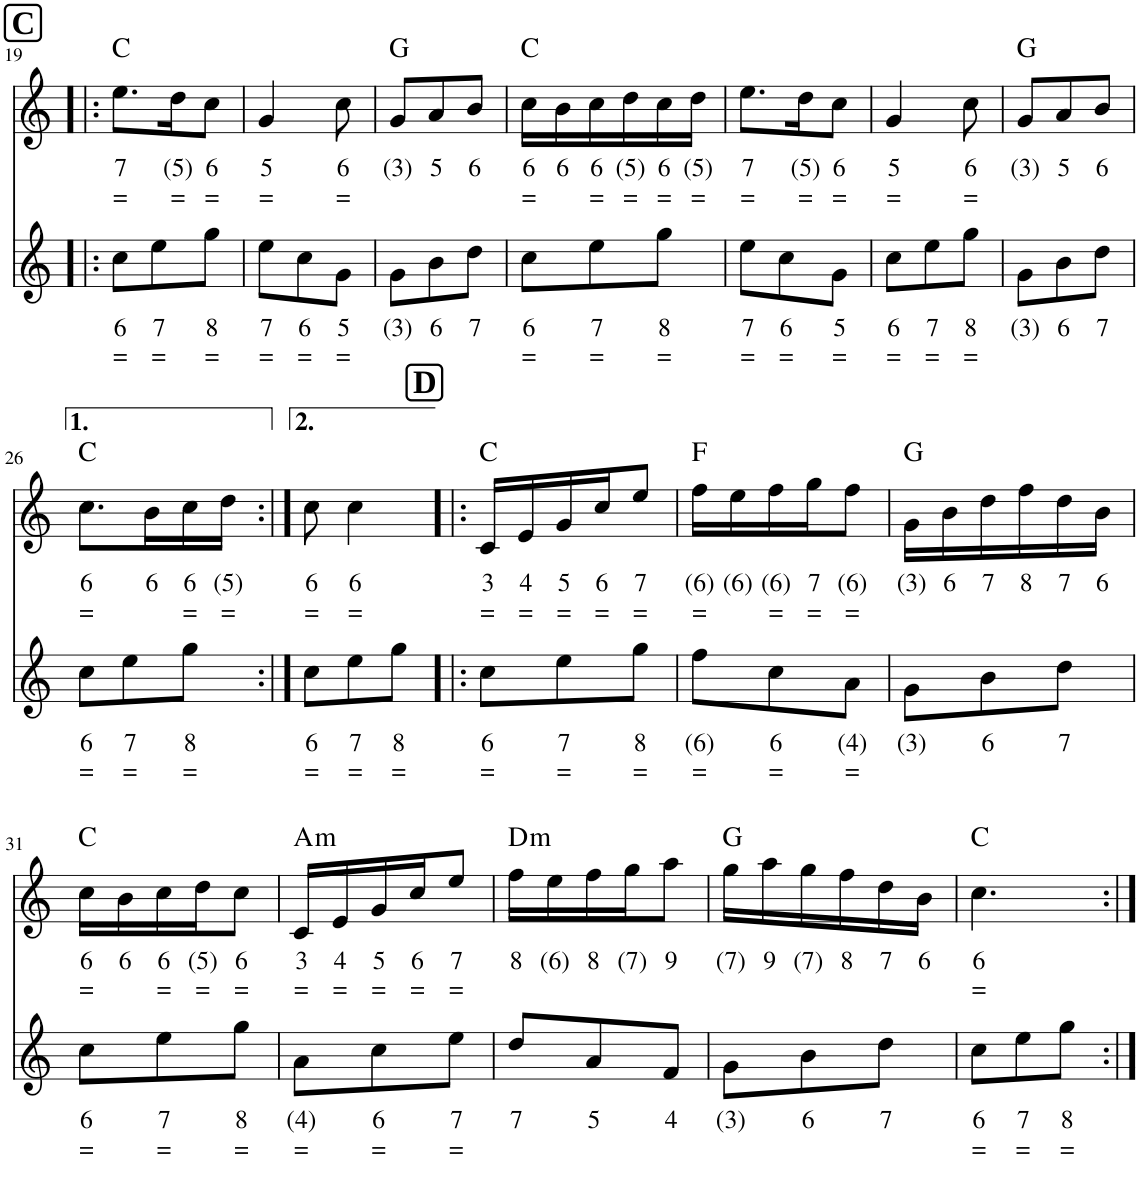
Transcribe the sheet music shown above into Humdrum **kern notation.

**kern	**text	**text	**kern	**text	**text	**kern	**text	**text	**harte
*part3	*part3	*part3	*part2	*part2	*part2	*part1	*part1	*part1	*part1
*staff3	*staff3	*staff3	*staff2	*staff2	*staff2	*staff1	*staff1	*staff1	*
*I"Stem	*	*	*I"Voice	*	*	*I"Voice	*	*	*
!!LO:PB:g=z
*clefG2	*	*	*clefG2	*	*	*clefG2	*	*	*
*k[]	*	*	*k[]	*	*	*k[]	*	*	*
*M3/8	*	*	*M3/8	*	*	*M3/8	*	*	*
!!LO:REH:place=s1:a:B:cj:fs=14:t=C
=19!|:	=19!|:	=19!|:	=19!|:	=19!|:	=19!|:	=19!|:	=19!|:	=19!|:	=19!|:
!	!LO:LY:b	!LO:LY:b	!	!	!	!	!LO:LY:b	!LO:LY:b	!
8cc\L	6	=	8cL	3	=	8.ee\L	7	=	C:maj
!	!LO:LY:b	!LO:LY:b	!	!	!	!	!	!	!
8ee\	7	=	8e	4	=	.	.	.	.
!	!	!	!	!	!	!	!LO:LY:b	!LO:LY:b	!
.	.	.	.	.	.	16dd\K	(5)	=	.
!	!LO:LY:b	!LO:LY:b	!	!	!	!	!LO:LY:b	!LO:LY:b	!
8gg\J	8	=	8gJ	5	=	8cc\J	6	=	.
=20	=20	=20	=20	=20	=20	=20	=20	=20	=20
!	!LO:LY:b	!LO:LY:b	!	!	!	!	!LO:LY:b	!LO:LY:b	!
8ee\L	7	=	8eL	4	=	4g/	5	=	.
!	!LO:LY:b	!LO:LY:b	!	!	!	!	!	!	!
8cc\	6	=	8c	3	=	.	.	.	.
!	!LO:LY:b	!LO:LY:b	!	!	!	!	!LO:LY:b	!LO:LY:b	!
8g\J	5	=	8GJ	2	=	8cc\	6	=	.
=21	=21	=21	=21	=21	=21	=21	=21	=21	=21
!	!LO:LY:b	!	!	!	!	!	!LO:LY:b	!	!
8g\L	(3)	.	8GL	2	=	8g/L	(3)	.	G:maj
!	!LO:LY:b	!	!	!	!	!	!LO:LY:b	!	!
8b\	6	.	8B	2	.	8a/	5	.	.
!	!LO:LY:b	!	!	!	!	!	!LO:LY:b	!	!
8dd\J	7	.	8dJ	3	.	8b/J	6	.	.
=22	=22	=22	=22	=22	=22	=22	=22	=22	=22
!	!LO:LY:b	!LO:LY:b	!	!	!	!	!LO:LY:b	!LO:LY:b	!
8cc\L	6	=	8cL	3	=	16cc\LL	6	=	C:maj
!	!	!	!	!	!	!	!LO:LY:b	!	!
.	.	.	.	.	.	16b\	6	.	.
!	!LO:LY:b	!LO:LY:b	!	!	!	!	!LO:LY:b	!LO:LY:b	!
8ee\	7	=	8e	4	=	16cc\	6	=	.
!	!	!	!	!	!	!	!LO:LY:b	!LO:LY:b	!
.	.	.	.	.	.	16dd\	(5)	=	.
!	!LO:LY:b	!LO:LY:b	!	!	!	!	!LO:LY:b	!LO:LY:b	!
8gg\J	8	=	8gJ	5	=	16cc\	6	=	.
!	!	!	!	!	!	!	!LO:LY:b	!LO:LY:b	!
.	.	.	.	.	.	16dd\JJ	(5)	=	.
=23	=23	=23	=23	=23	=23	=23	=23	=23	=23
!	!LO:LY:b	!LO:LY:b	!	!	!	!	!LO:LY:b	!LO:LY:b	!
8ee\L	7	=	8eL	4	=	8.ee\L	7	=	.
!	!LO:LY:b	!LO:LY:b	!	!	!	!	!	!	!
8cc\	6	=	8c	3	=	.	.	.	.
!	!	!	!	!	!	!	!LO:LY:b	!LO:LY:b	!
.	.	.	.	.	.	16dd\K	(5)	=	.
!	!LO:LY:b	!LO:LY:b	!	!	!	!	!LO:LY:b	!LO:LY:b	!
8g\J	5	=	8GJ	2	=	8cc\J	6	=	.
=24	=24	=24	=24	=24	=24	=24	=24	=24	=24
!	!LO:LY:b	!LO:LY:b	!	!	!	!	!LO:LY:b	!LO:LY:b	!
8cc\L	6	=	8cL	3	=	4g/	5	=	.
!	!LO:LY:b	!LO:LY:b	!	!	!	!	!	!	!
8ee\	7	=	8e	4	=	.	.	.	.
!	!LO:LY:b	!LO:LY:b	!	!	!	!	!LO:LY:b	!LO:LY:b	!
8gg\J	8	=	8gJ	5	=	8cc\	6	=	.
=25	=25	=25	=25	=25	=25	=25	=25	=25	=25
!	!LO:LY:b	!	!	!	!	!	!LO:LY:b	!	!
8g\L	(3)	.	8GL	2	=	8g/L	(3)	.	G:maj
!	!LO:LY:b	!	!	!	!	!	!LO:LY:b	!	!
8b\	6	.	8B	2	.	8a/	5	.	.
!	!LO:LY:b	!	!	!	!	!	!LO:LY:b	!	!
8dd\J	7	.	8dJ	3	.	8b/J	6	.	.
!!LO:LB:g=z
=26	=26	=26	=26	=26	=26	=26	=26	=26	=26
!	!LO:LY:b	!LO:LY:b	!	!	!	!	!LO:LY:b	!LO:LY:b	!
8cc\L	6	=	8cL	3	=	8.cc\L	6	=	C:maj
!	!LO:LY:b	!LO:LY:b	!	!	!	!	!	!	!
8ee\	7	=	8e	4	=	.	.	.	.
!	!	!	!	!	!	!	!LO:LY:b	!	!
.	.	.	.	.	.	16b\L	6	.	.
!	!LO:LY:b	!LO:LY:b	!	!	!	!	!LO:LY:b	!LO:LY:b	!
8gg\J	8	=	8gJ	5	=	16cc\	6	=	.
!	!	!	!	!	!	!	!LO:LY:b	!LO:LY:b	!
.	.	.	.	.	.	16dd\JJ	(5)	=	.
=27:|!	=27:|!	=27:|!	=27:|!	=27:|!	=27:|!	=27:|!	=27:|!	=27:|!	=27:|!
!	!LO:LY:b	!LO:LY:b	!	!	!	!	!LO:LY:b	!LO:LY:b	!
8cc\L	6	=	8cL	3	=	8cc\	6	=	.
!	!LO:LY:b	!LO:LY:b	!	!	!	!	!LO:LY:b	!LO:LY:b	!
8ee\	7	=	8e	4	=	4cc\	6	=	.
!	!LO:LY:b	!LO:LY:b	!	!	!	!	!	!	!
8gg\J	8	=	8gJ	5	=	.	.	.	.
!!LO:REH:place=s1:a:B:cj:fs=14:t=D
=28!|:	=28!|:	=28!|:	=28!|:	=28!|:	=28!|:	=28!|:	=28!|:	=28!|:	=28!|:
!	!LO:LY:b	!LO:LY:b	!	!	!	!	!LO:LY:b	!LO:LY:b	!
8cc\L	6	=	8cL	3	=	16c/LL	3	=	C:maj
!	!	!	!	!	!	!	!LO:LY:b	!LO:LY:b	!
.	.	.	.	.	.	16e/	4	=	.
!	!LO:LY:b	!LO:LY:b	!	!	!	!	!LO:LY:b	!LO:LY:b	!
8ee\	7	=	8e	4	=	16g/	5	=	.
!	!	!	!	!	!	!	!LO:LY:b	!LO:LY:b	!
.	.	.	.	.	.	16cc/J	6	=	.
!	!LO:LY:b	!LO:LY:b	!	!	!	!	!LO:LY:b	!LO:LY:b	!
8gg\J	8	=	8gJ	5	=	8ee/J	7	=	.
=29	=29	=29	=29	=29	=29	=29	=29	=29	=29
!	!LO:LY:b	!LO:LY:b	!	!	!	!	!LO:LY:b	!LO:LY:b	!
8ff\L	(6)	=	8fL	(3)	=	16ff\LL	(6)	=	F:maj
!	!	!	!	!	!	!	!LO:LY:b	!	!
.	.	.	.	.	.	16ee\	(6)	.	.
!	!LO:LY:b	!LO:LY:b	!	!	!	!	!LO:LY:b	!LO:LY:b	!
8cc\	6	=	8c	3	=	16ff\	(6)	=	.
!	!	!	!	!	!	!	!LO:LY:b	!LO:LY:b	!
.	.	.	.	.	.	16gg\J	7	=	.
!	!LO:LY:b	!LO:LY:b	!	!	!	!	!LO:LY:b	!LO:LY:b	!
8a\J	(4)	=	8AJ	3!	=	8ff\J	(6)	=	.
=30	=30	=30	=30	=30	=30	=30	=30	=30	=30
!	!LO:LY:b	!	!	!	!	!	!LO:LY:b	!	!
8g\L	(3)	.	8GL	2	=	16g\LL	(3)	.	G:maj
!	!	!	!	!	!	!	!LO:LY:b	!	!
.	.	.	.	.	.	16b\	6	.	.
!	!LO:LY:b	!	!	!	!	!	!LO:LY:b	!	!
8b\	6	.	8B	2	.	16dd\	7	.	.
!	!	!	!	!	!	!	!LO:LY:b	!	!
.	.	.	.	.	.	16ff\	8	.	.
!	!LO:LY:b	!	!	!	!	!	!LO:LY:b	!	!
8dd\J	7	.	8dJ	3	.	16dd\	7	.	.
!	!	!	!	!	!	!	!LO:LY:b	!	!
.	.	.	.	.	.	16b\JJ	6	.	.
!!LO:LB:g=z
=31	=31	=31	=31	=31	=31	=31	=31	=31	=31
!	!LO:LY:b	!LO:LY:b	!	!	!	!	!LO:LY:b	!LO:LY:b	!
8cc\L	6	=	8cL	3	=	16cc\LL	6	=	C:maj
!	!	!	!	!	!	!	!LO:LY:b	!	!
.	.	.	.	.	.	16b\	6	.	.
!	!LO:LY:b	!LO:LY:b	!	!	!	!	!LO:LY:b	!LO:LY:b	!
8ee\	7	=	8e	4	=	16cc\	6	=	.
!	!	!	!	!	!	!	!LO:LY:b	!LO:LY:b	!
.	.	.	.	.	.	16dd\J	(5)	=	.
!	!LO:LY:b	!LO:LY:b	!	!	!	!	!LO:LY:b	!LO:LY:b	!
8gg\J	8	=	8gJ	5	=	8cc\J	6	=	.
=32	=32	=32	=32	=32	=32	=32	=32	=32	=32
!	!LO:LY:b	!LO:LY:b	!	!	!	!	!LO:LY:b	!LO:LY:b	!LO:H:kt=m
8a\L	(4)	=	8AL	3!	=	16c/LL	3	=	A:min
!	!	!	!	!	!	!	!LO:LY:b	!LO:LY:b	!
.	.	.	.	.	.	16e/	4	=	.
!	!LO:LY:b	!LO:LY:b	!	!	!	!	!LO:LY:b	!LO:LY:b	!
8cc\	6	=	8c	3	=	16g/	5	=	.
!	!	!	!	!	!	!	!LO:LY:b	!LO:LY:b	!
.	.	.	.	.	.	16cc/J	6	=	.
!	!LO:LY:b	!LO:LY:b	!	!	!	!	!LO:LY:b	!LO:LY:b	!
8ee\J	7	=	8eJ	4	=	8ee/J	7	=	.
=33	=33	=33	=33	=33	=33	=33	=33	=33	=33
!	!LO:LY:b	!	!	!	!	!	!LO:LY:b	!	!LO:H:kt=m
8dd/L	7	.	8dL	3	.	16ff\LL	8	.	D:min
!	!	!	!	!	!	!	!LO:LY:b	!	!
.	.	.	.	.	.	16ee\	(6)	.	.
!	!LO:LY:b	!	!	!	!	!	!LO:LY:b	!	!
8a/	5	.	8A	3!	.	16ff\	8	.	.
!	!	!	!	!	!	!	!LO:LY:b	!	!
.	.	.	.	.	.	16gg\J	(7)	.	.
!	!LO:LY:b	!	!	!	!	!	!LO:LY:b	!	!
8f/J	4	.	8FJ	3!	.	8aa\J	9	.	.
=34	=34	=34	=34	=34	=34	=34	=34	=34	=34
!	!LO:LY:b	!	!	!	!	!	!LO:LY:b	!	!
8g\L	(3)	.	8GL	2	=	16gg\LL	(7)	.	G:maj
!	!	!	!	!	!	!	!LO:LY:b	!	!
.	.	.	.	.	.	16aa\	9	.	.
!	!LO:LY:b	!	!	!	!	!	!LO:LY:b	!	!
8b\	6	.	8B	2	.	16gg\	(7)	.	.
!	!	!	!	!	!	!	!LO:LY:b	!	!
.	.	.	.	.	.	16ff\	8	.	.
!	!LO:LY:b	!	!	!	!	!	!LO:LY:b	!	!
8dd\J	7	.	8dJ	3	.	16dd\	7	.	.
!	!	!	!	!	!	!	!LO:LY:b	!	!
.	.	.	.	.	.	16b\JJ	6	.	.
=35	=35	=35	=35	=35	=35	=35	=35	=35	=35
!	!LO:LY:b	!LO:LY:b	!	!	!	!	!LO:LY:b	!LO:LY:b	!
8cc\L	6	=	8cL	3	=	4.cc\	6	=	C:maj
!	!LO:LY:b	!LO:LY:b	!	!	!	!	!	!	!
8ee\	7	=	8e	4	=	.	.	.	.
!	!LO:LY:b	!LO:LY:b	!	!	!	!	!	!	!
8gg\J	8	=	8gJ	5	=	.	.	.	.
=:|!	=:|!	=:|!	=:|!	=:|!	=:|!	=:|!	=:|!	=:|!	=:|!
*-	*-	*-	*-	*-	*-	*-	*-	*-	*-
